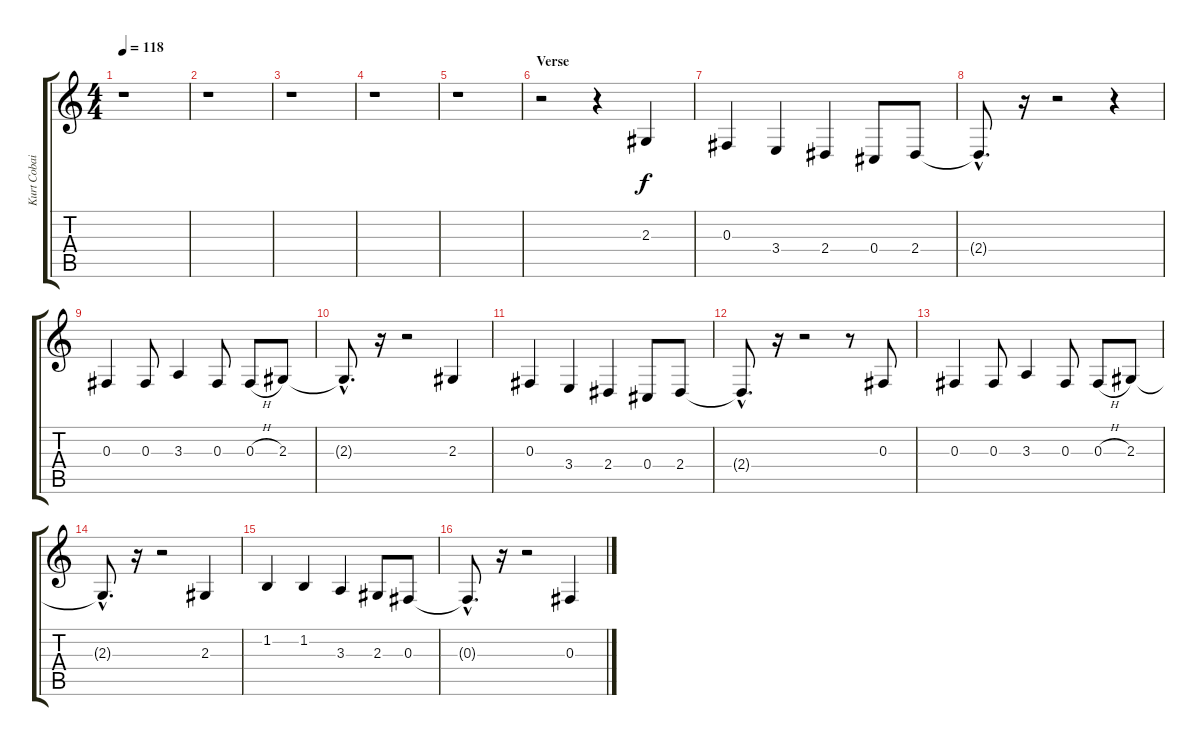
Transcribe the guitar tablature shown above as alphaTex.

\track ("Kurt Cobain - Vocals" "Kurt Cobai") {instrument tenorsax}
\staff {score tabs}
\tuning (Eb4 Bb3 Gb3 Db3 Ab2 Eb2) {hide}
\ts (4 4)
\tempo 118
\clef g2
\ks c
r.1{dy f} |
r.1 |
r.1 |
r.1 |
r.1 |
\section ("" "Verse")
r.2 r.4 2.3.4 |
0.3.4 3.4.4 2.4.4 0.4.8 2.4.8 |
2.4{hac t}.8{d} r.16 r.2 r.4 |
0.3.4 0.3.8 3.3.4 0.3.8 0.3{h}.8 2.3.8 |
2.3{hac t}.8{d} r.16 r.2 2.3.4 |
0.3.4 3.4.4 2.4.4 0.4.8 2.4.8 |
2.4{hac t}.8{d} r.16 r.2 r.8 0.3.8 |
0.3.4 0.3.8 3.3.4 0.3.8 0.3{h}.8 2.3.8 |
2.3{hac t}.8{d} r.16 r.2 2.3.4 |
1.2.4 1.2.4 3.3.4 2.3.8 0.3.8 |
0.3{hac t}.8{d} r.16 r.2 0.3.4
